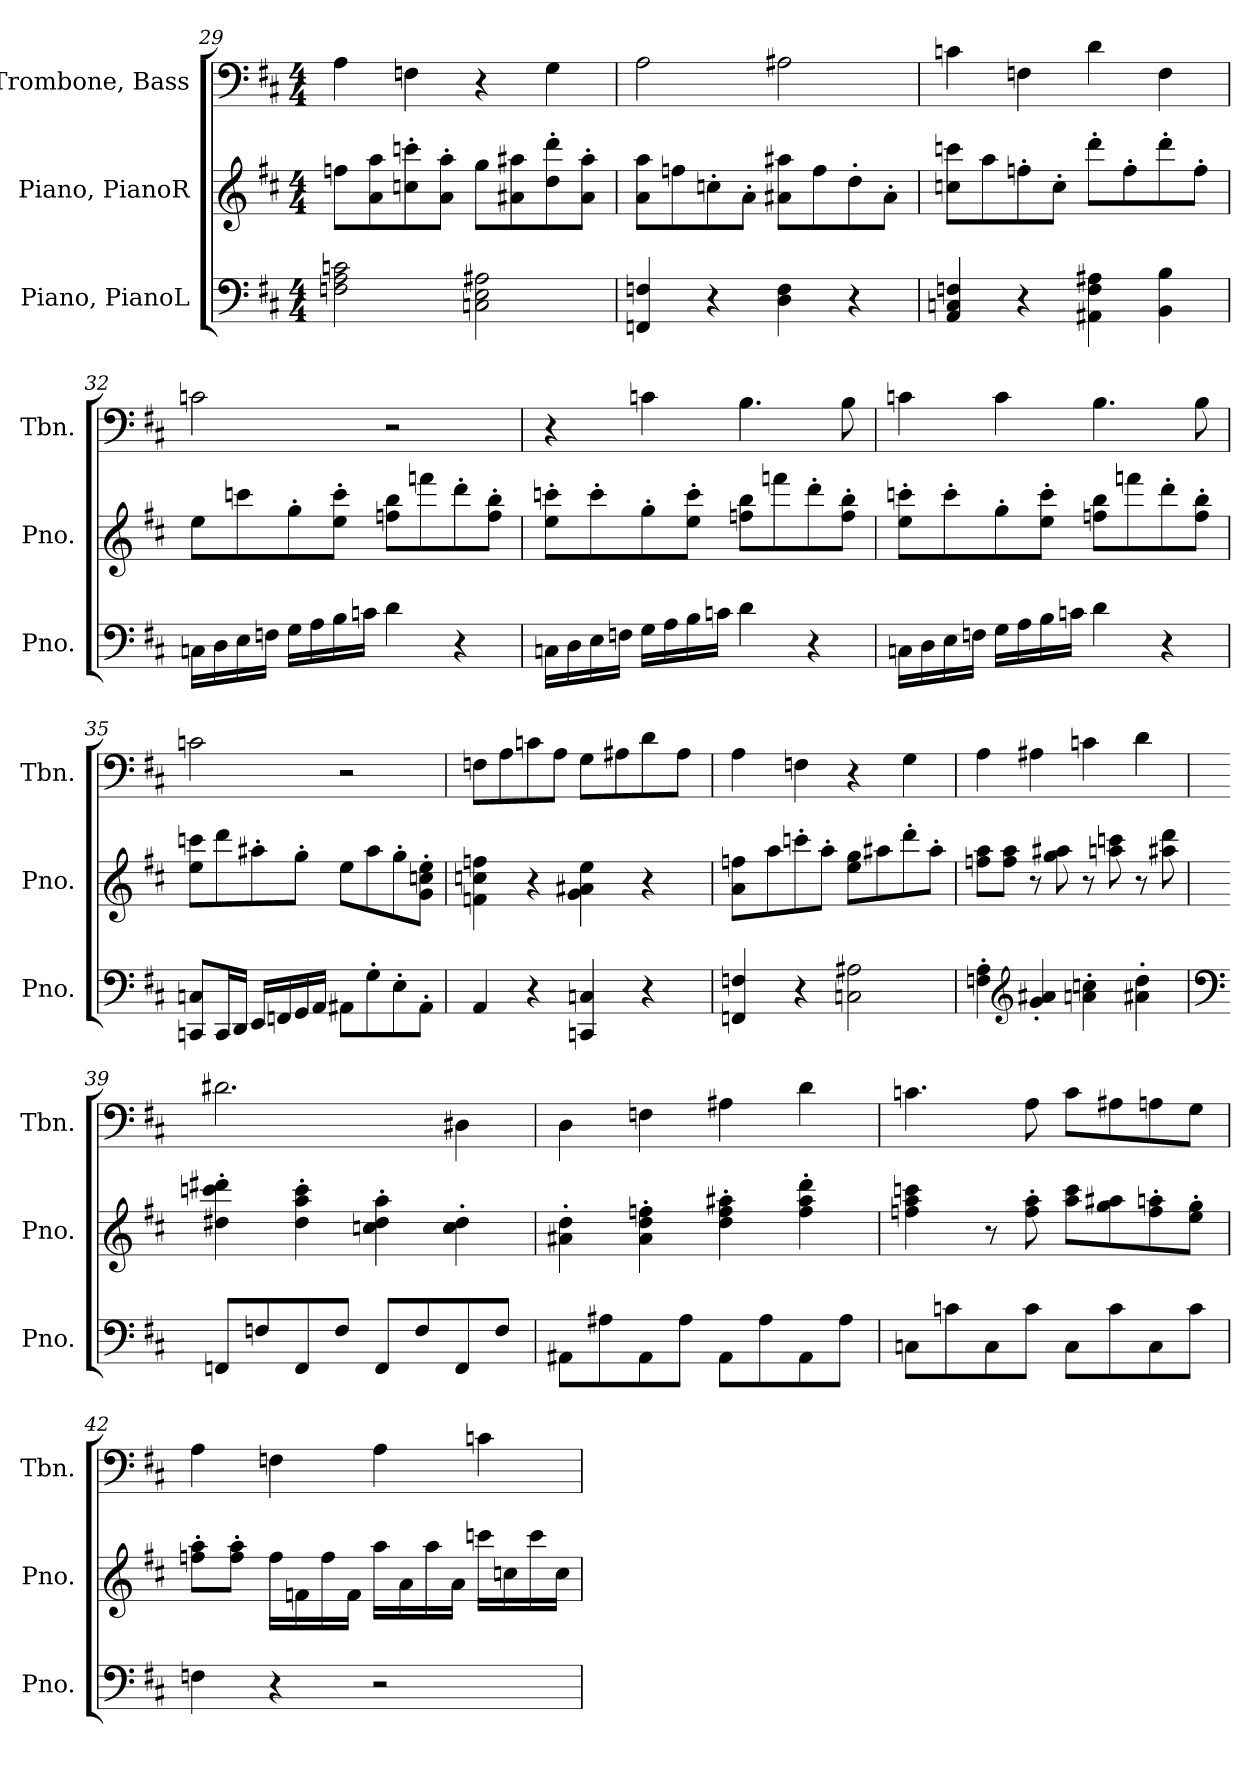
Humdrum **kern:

**kern	**kern	**kern
*part3	*part2	*part1
*staff3	*staff2	*staff1
*I"Piano, PianoL	*I"Piano, PianoR	*I"Trombone, Bass
*I'Pno.	*I'Pno.	*I'Tbn.
*clefF4	*clefG2	*clefF4
*k[f#c#]	*k[f#c#]	*k[f#c#]
*M4/4	*M4/4	*M4/4
=29	=29	=29
2Fn\ 2A\ 2cn\	8ffn\L	4A\
.	8a\ 8aa\	.
.	8ccn\' 8cccn\'	4Fn\
.	8a\' 8aa\'J	.
2Cn\ 2E\ 2A#X\	8gg\L	4r
.	8a#X\ 8aa#X\	.
.	8dd\' 8ddd\'	4G\
.	8a#\' 8aa#\'J	.
=30	=30	=30
4FFn/ 4Fn/	8a\ 8aa\L	2A\
.	8ffn\	.
4r	8ccn'\	.
.	8a'\J	.
4D\ 4F\	8a#X\ 8aa#X\L	2A#X\
.	8ff\	.
4r	8dd'\	.
.	8a#'\J	.
=31	=31	=31
4AA/ 4Cn/ 4Fn/	8ccn\ 8cccn\L	4cn\
.	8aa\	.
4r	8ffn'\	4Fn\
.	8cc'\J	.
4AA#X\ 4F\ 4A#X\	8ddd'\L	4d\
.	8ff'\	.
4BB\ 4B\	8ddd'\	4F\
.	8ff'\J	.
!!LO:LB:g=z
=32	=32	=32
16Cn\LL	8ee\L	2cn\
16D\	.	.
16E\	8cccn\	.
16Fn\JJ	.	.
16G\LL	8gg'\	.
16A\	.	.
16B\	8ee\' 8ccc\'J	.
16cn\JJ	.	.
4d\	8ffn\ 8bb\L	2r
.	8fffn\	.
4r	8ddd'\	.
.	8ff\' 8bb\'J	.
=33	=33	=33
16Cn\LL	8ee\' 8cccn\'L	4r
16D\	.	.
16E\	8ccc'\	.
16Fn\JJ	.	.
16G\LL	8gg'\	4cn\
16A\	.	.
16B\	8ee\' 8ccc\'J	.
16cn\JJ	.	.
4d\	8ffn\ 8bb\L	4.B\
.	8fffn\	.
4r	8ddd'\	.
.	8ff\' 8bb\'J	8B\
!!LO:PB:g=z
=34	=34	=34
16Cn\LL	8ee\' 8cccn\'L	4cn\
16D\	.	.
16E\	8ccc'\	.
16Fn\JJ	.	.
16G\LL	8gg'\	4c\
16A\	.	.
16B\	8ee\' 8ccc\'J	.
16cn\JJ	.	.
4d\	8ffn\ 8bb\L	4.B\
.	8fffn\	.
4r	8ddd'\	.
.	8ff\' 8bb\'J	8B\
=35	=35	=35
8CCn/ 8Cn/L	8ee\ 8cccn\L	2cn\
16CC/L	8ddd\	.
16DD/JJ	.	.
16EE/LL	8aa#X'\	.
16FFn/	.	.
16GG/	8gg'\J	.
16AA/JJ	.	.
8AA#X\L	8ee\L	2r
8G'\	8aa#\	.
8E'\	8gg'\	.
8AA#'\J	8g\' 8ccn\' 8ee\'J	.
=36	=36	=36
*	*	*^
*	*	*	*^
*	*	*	*	*^
4AA/	4fn\ 4ccn\ 4ffn\	8Fn\L	2ryy	2ryy	2...ryy
.	.	8A\	.	.	.
4r	4r	8cn\	.	.	.
.	.	8A\J	.	.	.
4CCn/ 4Cn/	4g\ 4a#X\ 4ee\	8G\L	16ryy	4ryy	.
*	*	*MM131	*	*	*
.	.	.	4..ryy	.	.
*	*	*MM130	*	*	*
.	.	8A#X\	.	.	.
*	*	*MM129	*	*	*
4r	4r	8d\	.	16ryy	.
*	*	*MM128	*	*	*
.	.	.	.	8.ryy	.
.	.	8A#\J	.	.	.
*	*	*MM127	*	*	*
.	.	.	.	.	16ryy
*	*	*	*v	*v	*v
!!LO:LB:g=z
=37	=37	=37	=37
4FFn/ 4Fn/	8a\ 8ffn\L	4A\	16ryy
*	*	*MM132	*
.	.	.	2...ryy
.	8aa\	.	.
4r	8cccn'\	4Fn\	.
.	8aa'\J	.	.
2Cn\ 2A#X\	8ee\ 8gg\L	4r	.
.	8aa#X\	.	.
.	8ddd'\	4G\	.
.	8aa#'\J	.	.
*	*	*v	*v
=38	=38	=38
4Fn\' 4A\'	8ffn\ 8aa\L	4A\
.	8ff\ 8aa\J	.
*clefG2	*	*
4g/' 4a#X/'	8r	4A#X\
.	8gg\ 8aa#X\	.
4an\' 4ccn\'	8r	4cn\
.	8aan\ 8cccn\	.
4a#X\' 4dd\'	8r	4d\
.	8aa#X\ 8ddd\	.
=39	=39	=39
*clefF4	*	*
8FFn/L	4dd#X\' 4cccn\' 4ddd#X\'	2.d#X\
8Fn/	.	.
8FF/	4dd#\' 4aa\' 4ccc\'	.
8F/J	.	.
8FF/L	4ccn\' 4dd#\' 4aa\'	.
8F/	.	.
8FF/	4cc\' 4dd#\'	4D#X\
8F/J	.	.
=40	=40	=40
8AA#X\L	4a#X\' 4dd\'	4D\
8A#X\	.	.
8AA#\	4a#\' 4dd\' 4ffn\'	4Fn\
8A#\J	.	.
8AA#\L	4dd\' 4ff\' 4aa#X\'	4A#X\
8A#\	.	.
8AA#\	4ff\' 4aa#\' 4ddd\'	4d\
8A#\J	.	.
!!LO:LB:g=z
=41	=41	=41
8Cn\L	4ffn\ 4aa\ 4cccn\	4.cn\
8cn\	.	.
8C\	8r	.
8c\J	8ff\' 8aa\'	8A\
8C\L	8aa\ 8ccc\L	8c\L
8c\	8gg\ 8aa#X\	8A#X\
8C\	8ff\' 8aan\'	8An\
8c\J	8ee\' 8gg\'J	8G\J
=42	=42	=42
4Fn\	8ffn\' 8aa\'L	4A\
.	8ff\' 8aa\'J	.
4r	16ff\LL	4Fn\
.	16fn\	.
.	16ff\	.
.	16f\JJ	.
2r	16aa\LL	4A\
.	16a\	.
.	16aa\	.
.	16a\JJ	.
.	16cccn\LL	4cn\
.	16ccn\	.
.	16ccc\	.
.	16cc\JJ	.
=	=	=
*-	*-	*-
